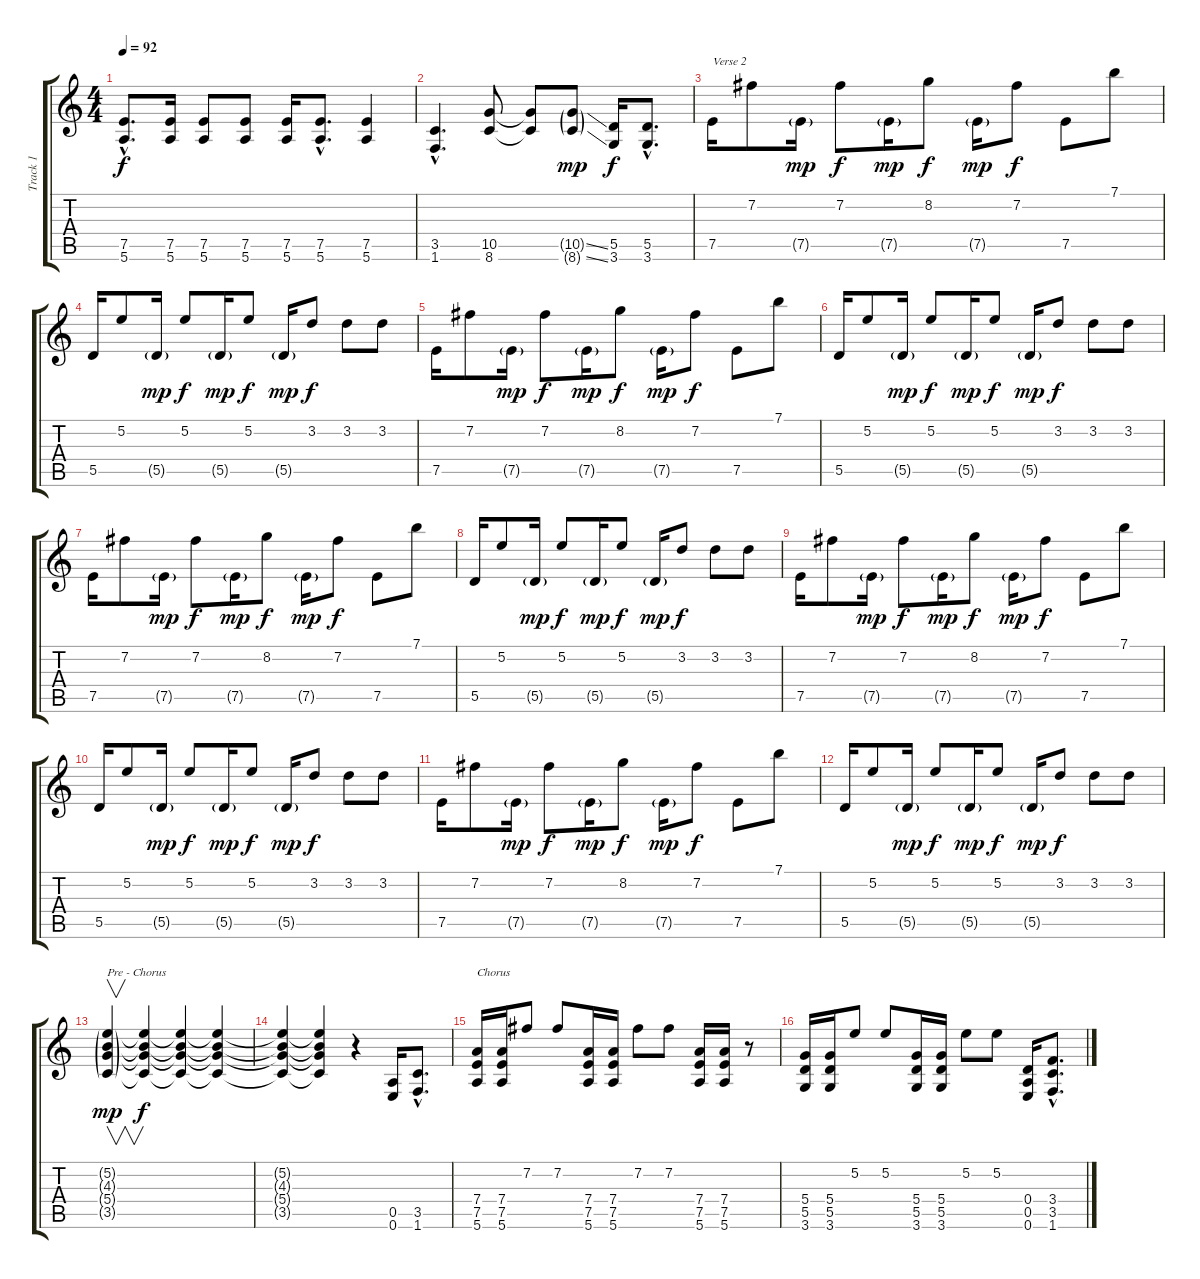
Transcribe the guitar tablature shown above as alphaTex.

\track ("Track 1" "Track 1") {instrument overdrivenguitar}
\staff {score tabs}
\tuning (E4 B3 G3 D3 A2 E2) {hide}
\ts (4 4)
\tempo 92
\clef g2
\ks c
(7.5{hac} 5.6{hac}).8{d dy f} (7.5 5.6).16 (7.5 5.6).8 (7.5 5.6).8 (7.5 5.6).16 (7.5{hac} 5.6{hac}).8{d} (7.5 5.6).4 |
(3.5{hac} 1.6{hac}).4{d} (10.5 8.6).8 (10.5{t} 8.6{t}).8 (10.5{ss g} 8.6{ss g}).8{dy mp} (5.5 3.6).16{dy f} (5.5{hac} 3.6{hac}).8{d} |
7.5.16{txt "Verse 2" instrument distortionguitar} 7.2.8 7.5{g}.16{dy mp} 7.2.8{dy f} 7.5{g}.16{dy mp} 8.2.8{dy f} 7.5{g}.16{dy mp} 7.2.8{dy f} 7.5.8 7.1.8 |
5.5.16 5.2.8 5.5{g}.16{dy mp} 5.2.8{dy f} 5.5{g}.16{dy mp} 5.2.8{dy f} 5.5{g}.16{dy mp} 3.2.8{dy f} 3.2.8 3.2.8 |
7.5.16 7.2.8 7.5{g}.16{dy mp} 7.2.8{dy f} 7.5{g}.16{dy mp} 8.2.8{dy f} 7.5{g}.16{dy mp} 7.2.8{dy f} 7.5.8 7.1.8 |
5.5.16 5.2.8 5.5{g}.16{dy mp} 5.2.8{dy f} 5.5{g}.16{dy mp} 5.2.8{dy f} 5.5{g}.16{dy mp} 3.2.8{dy f} 3.2.8 3.2.8 |
7.5.16 7.2.8 7.5{g}.16{dy mp} 7.2.8{dy f} 7.5{g}.16{dy mp} 8.2.8{dy f} 7.5{g}.16{dy mp} 7.2.8{dy f} 7.5.8 7.1.8 |
5.5.16 5.2.8 5.5{g}.16{dy mp} 5.2.8{dy f} 5.5{g}.16{dy mp} 5.2.8{dy f} 5.5{g}.16{dy mp} 3.2.8{dy f} 3.2.8 3.2.8 |
7.5.16 7.2.8 7.5{g}.16{dy mp} 7.2.8{dy f} 7.5{g}.16{dy mp} 8.2.8{dy f} 7.5{g}.16{dy mp} 7.2.8{dy f} 7.5.8 7.1.8 |
5.5.16 5.2.8 5.5{g}.16{dy mp} 5.2.8{dy f} 5.5{g}.16{dy mp} 5.2.8{dy f} 5.5{g}.16{dy mp} 3.2.8{dy f} 3.2.8 3.2.8 |
7.5.16 7.2.8 7.5{g}.16{dy mp} 7.2.8{dy f} 7.5{g}.16{dy mp} 8.2.8{dy f} 7.5{g}.16{dy mp} 7.2.8{dy f} 7.5.8 7.1.8 |
5.5.16 5.2.8 5.5{g}.16{dy mp} 5.2.8{dy f} 5.5{g}.16{dy mp} 5.2.8{dy f} 5.5{g}.16{dy mp} 3.2.8{dy f} 3.2.8 3.2.8 |
(5.2{g} 4.3{g} 5.4{g} 3.5{g}).4{v txt "Pre - Chorus" dy mp} (5.2{t} 4.3{t} 5.4{t} 3.5{t}).4{dy f} (5.2{t} 4.3{t} 5.4{t} 3.5{t}).4 (5.2{t} 4.3{t} 5.4{t} 3.5{t}).4 |
(5.2{t} 4.3{t} 5.4{t} 3.5{t}).4 (5.2{t} 4.3{t} 5.4{t} 3.5{t}).4 r.4 (0.5 0.6).16 (3.5{hac} 1.6{hac}).8{d} |
(7.4 7.5 5.6).16{txt "Chorus" instrument overdrivenguitar} (7.4 7.5 5.6).16 7.2.8 7.2.8 (7.4 7.5 5.6).16 (7.4 7.5 5.6).16 7.2.8 7.2.8 (7.4 7.5 5.6).16 (7.4 7.5 5.6).16 r.8 |
(5.4 5.5 3.6).16 (5.4 5.5 3.6).16 5.2.8 5.2.8 (5.4 5.5 3.6).16 (5.4 5.5 3.6).16 5.2.8 5.2.8 (0.4 0.5 0.6).16 (3.4{hac} 3.5{hac} 1.6{hac}).8{d}
